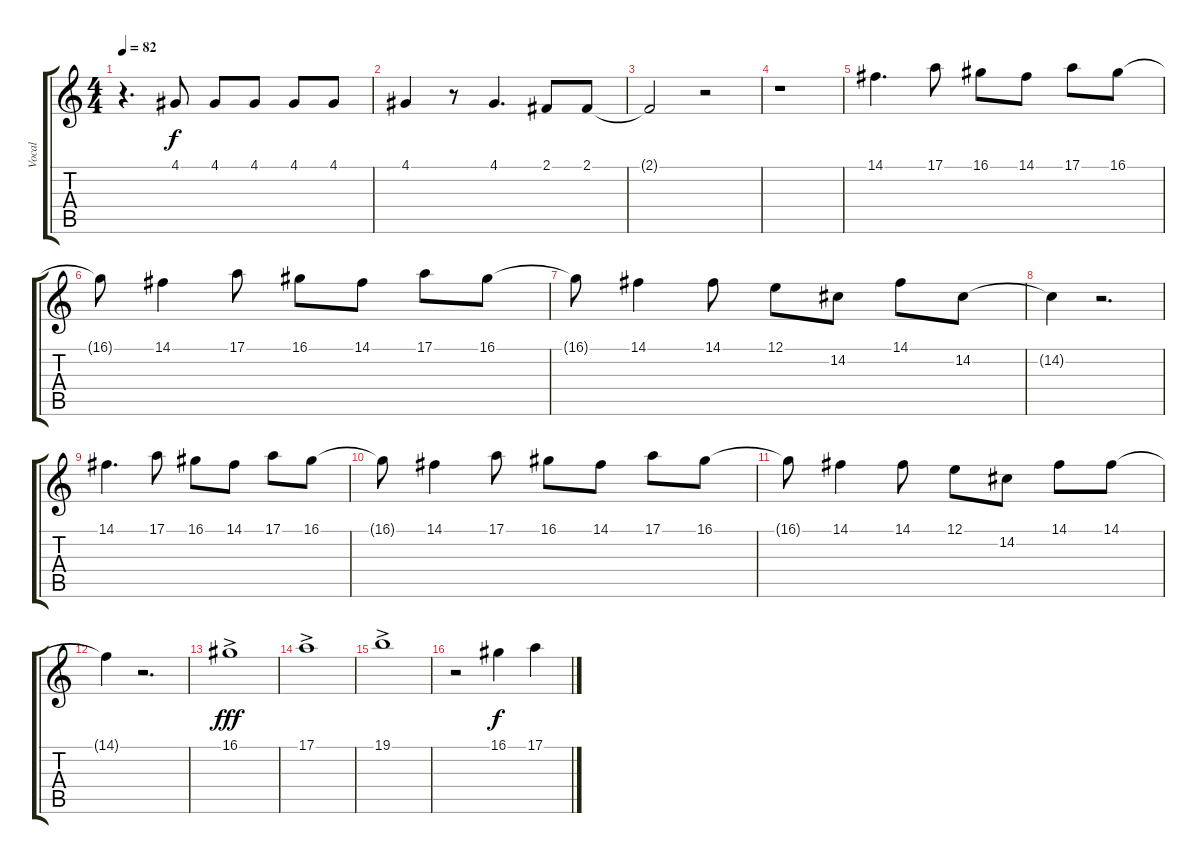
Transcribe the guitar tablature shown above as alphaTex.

\track ("Vocal" "Vocal") {instrument honkytonkpiano}
\staff {score tabs}
\tuning (E4 B3 G3 D3 A2 E2) {hide}
\ts (4 4)
\tempo 82
\clef g2
\ks c
r.4{d dy f} 4.1.8 4.1.8 4.1.8 4.1.8 4.1.8 |
4.1.4 r.8 4.1.4{d} 2.1.8 2.1.8 |
2.1{t}.2 r.2 |
r.1 |
14.1.4{d} 17.1.8 16.1.8 14.1.8 17.1.8 16.1.8 |
16.1{t}.8 14.1.4 17.1.8 16.1.8 14.1.8 17.1.8 16.1.8 |
16.1{t}.8 14.1.4 14.1.8 12.1.8 14.2.8 14.1.8 14.2.8 |
14.2{t}.4 r.2{d} |
14.1.4{d} 17.1.8 16.1.8 14.1.8 17.1.8 16.1.8 |
16.1{t}.8 14.1.4 17.1.8 16.1.8 14.1.8 17.1.8 16.1.8 |
16.1{t}.8 14.1.4 14.1.8 12.1.8 14.2.8 14.1.8 14.1.8 |
14.1{t}.4 r.2{d} |
16.1{ac}.1{dy fff} |
17.1{ac}.1 |
19.1{ac}.1 |
r.2 16.1.4{dy f} 17.1.4
